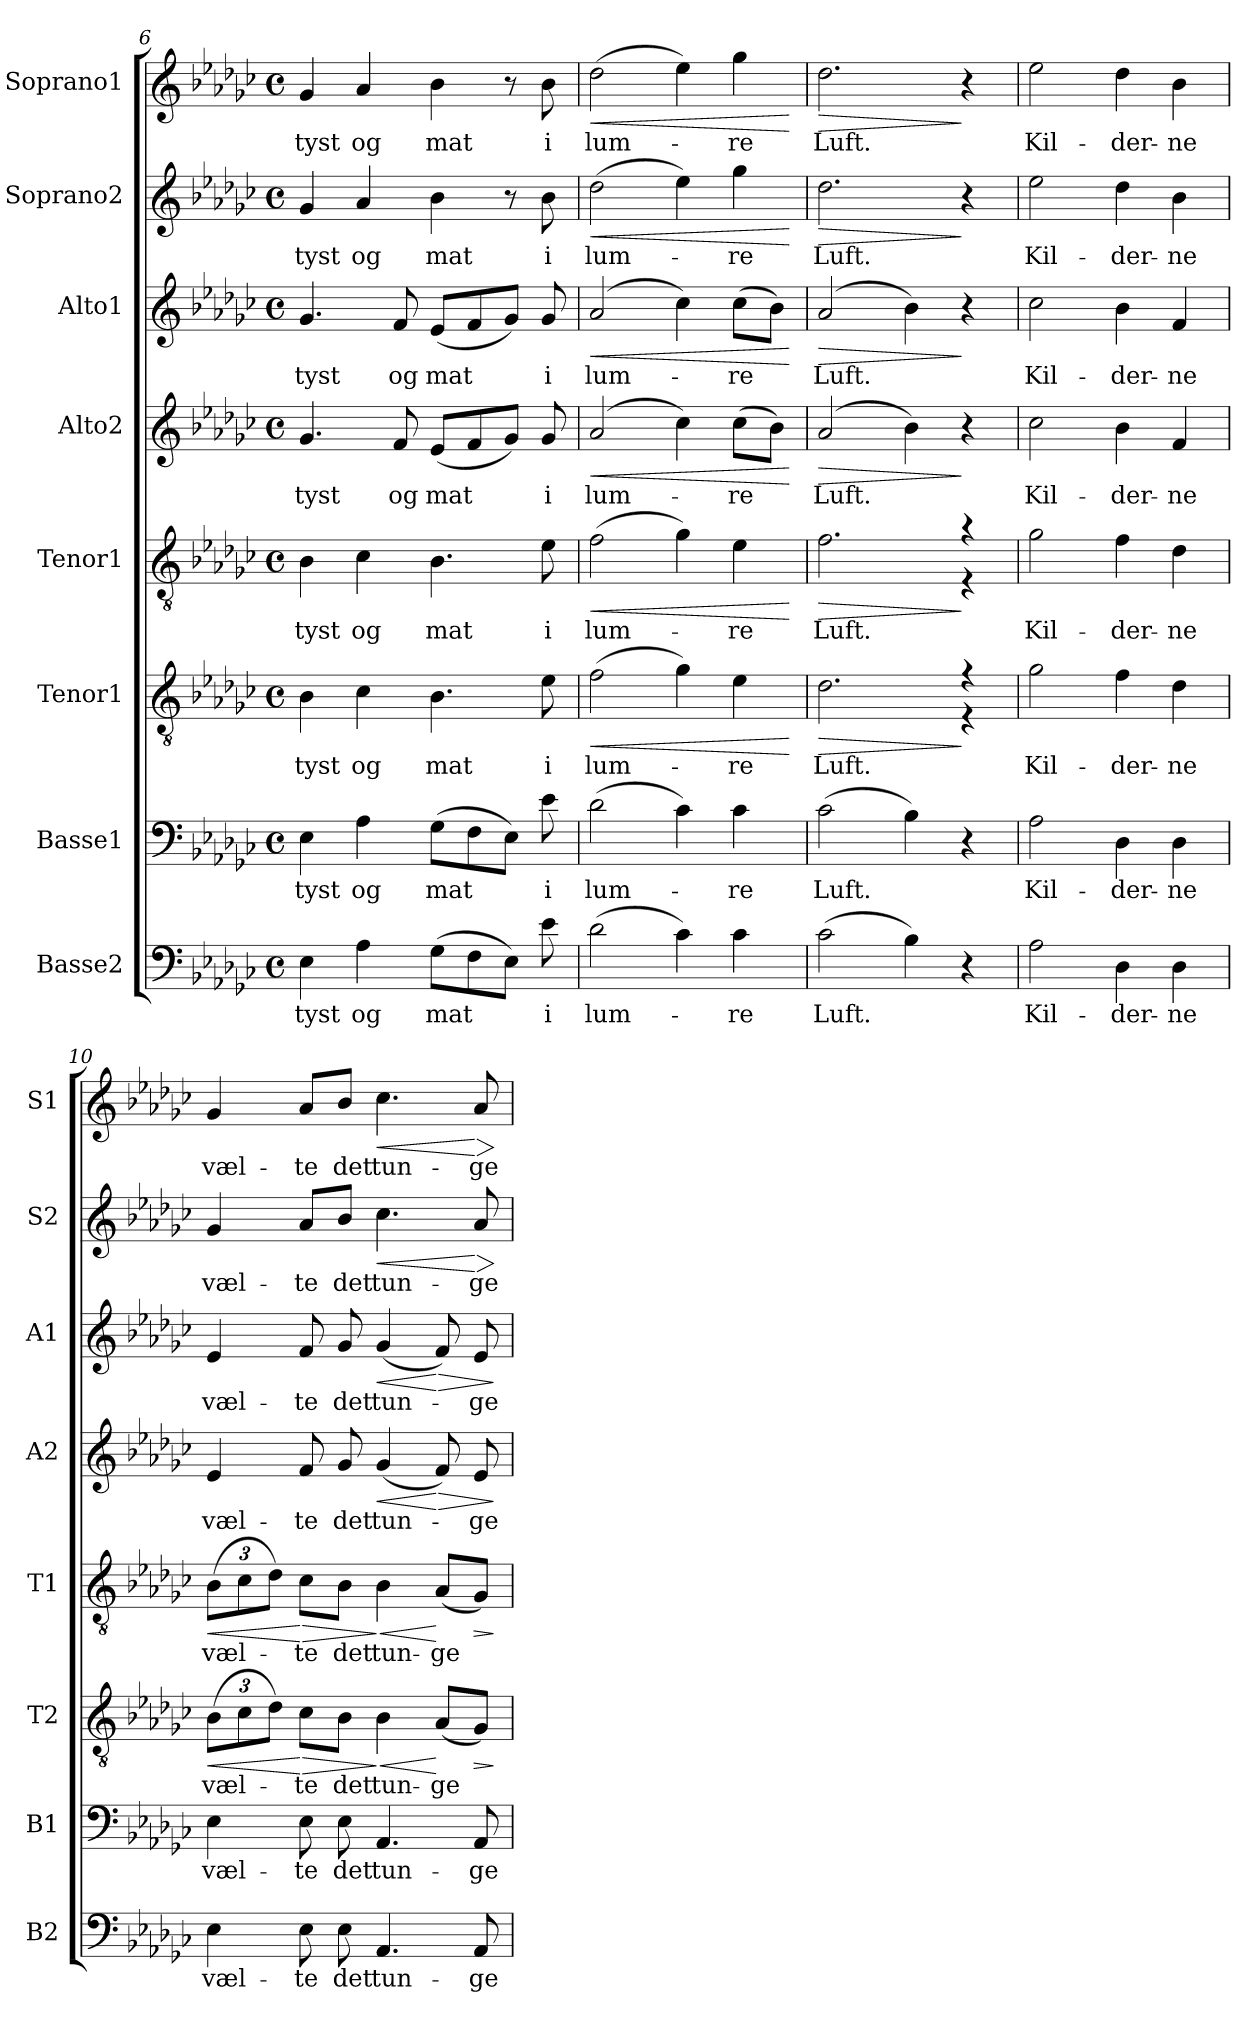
**kern	**text	**kern	**text	**kern	**text	**dynam	**kern	**text	**dynam	**kern	**text	**dynam	**kern	**text	**dynam	**kern	**text	**dynam	**kern	**text	**dynam
*part8	*part8	*part7	*part7	*part6	*part6	*part6	*part5	*part5	*part5	*part4	*part4	*part4	*part3	*part3	*part3	*part2	*part2	*part2	*part1	*part1	*part1
*staff8	*staff8	*staff7	*staff7	*staff6	*staff6	*staff6	*staff5	*staff5	*staff5	*staff4	*staff4	*staff4	*staff3	*staff3	*staff3	*staff2	*staff2	*staff2	*staff1	*staff1	*staff1
*I"Basse2	*	*I"Basse1	*	*I"Tenor1	*	*	*I"Tenor1	*	*	*I"Alto2	*	*	*I"Alto1	*	*	*I"Soprano2	*	*	*I"Soprano1	*	*
*I'B2	*	*I'B1	*	*I'T2	*	*	*I'T1	*	*	*I'A2	*	*	*I'A1	*	*	*I'S2	*	*	*I'S1	*	*
*clefF4	*	*clefF4	*	*clefGv2	*	*	*clefGv2	*	*	*clefG2	*	*	*clefG2	*	*	*clefG2	*	*	*clefG2	*	*
*k[b-e-a-d-g-c-]	*	*k[b-e-a-d-g-c-]	*	*k[b-e-a-d-g-c-]	*	*	*k[b-e-a-d-g-c-]	*	*	*k[b-e-a-d-g-c-]	*	*	*k[b-e-a-d-g-c-]	*	*	*k[b-e-a-d-g-c-]	*	*	*k[b-e-a-d-g-c-]	*	*
*M4/4	*	*M4/4	*	*M4/4	*	*	*M4/4	*	*	*M4/4	*	*	*M4/4	*	*	*M4/4	*	*	*M4/4	*	*
*met(c)	*	*met(c)	*	*met(c)	*	*	*met(c)	*	*	*met(c)	*	*	*met(c)	*	*	*met(c)	*	*	*met(c)	*	*
=6	=6	=6	=6	=6	=6	=6	=6	=6	=6	=6	=6	=6	=6	=6	=6	=6	=6	=6	=6	=6	=6
!	!LO:LY:b	!	!LO:LY:b	!	!LO:LY:b	!	!	!LO:LY:b	!	!	!LO:LY:b	!	!	!LO:LY:b	!	!	!LO:LY:b	!	!	!LO:LY:b	!
4E-\	tyst	4E-\	tyst	4B-\	tyst	.	4B-\	tyst	.	4.g-/	tyst	.	4.g-/	tyst	.	4g-/	tyst	.	4g-/	tyst	.
!	!LO:LY:b	!	!LO:LY:b	!	!LO:LY:b	!	!	!LO:LY:b	!	!	!	!	!	!	!	!	!LO:LY:b	!	!	!LO:LY:b	!
4A-\	og	4A-\	og	4c-\	og	.	4c-\	og	.	.	.	.	.	.	.	4a-/	og	.	4a-/	og	.
!	!	!	!	!	!	!	!	!	!	!	!LO:LY:b	!	!	!LO:LY:b	!	!	!	!	!	!	!
.	.	.	.	.	.	.	.	.	.	8f/	og	.	8f/	og	.	.	.	.	.	.	.
!	!LO:LY:b	!	!LO:LY:b	!	!LO:LY:b	!	!	!LO:LY:b	!	!	!LO:LY:b	!	!	!LO:LY:b	!	!	!LO:LY:b	!	!	!LO:LY:b	!
(>8G-\L	mat	(>8G-\L	mat	4.B-\	mat	.	4.B-\	mat	.	(<8e-/L	mat	.	(<8e-/L	mat	.	4b-\	mat	.	4b-\	mat	.
8F\	.	8F\	.	.	.	.	.	.	.	8f/	.	.	8f/	.	.	.	.	.	.	.	.
8E-\J)	.	8E-\J)	.	.	.	.	.	.	.	8g-/J)	.	.	8g-/J)	.	.	8r	.	.	8r	.	.
!	!LO:LY:b	!	!LO:LY:b	!	!LO:LY:b	!	!	!LO:LY:b	!	!	!LO:LY:b	!	!	!LO:LY:b	!	!	!LO:LY:b	!	!	!LO:LY:b	!
8e-\	i	8e-\	i	8e-\	i	.	8e-\	i	.	8g-/	i	.	8g-/	i	.	8b-\	i	.	8b-\	i	.
=7	=7	=7	=7	=7	=7	=7	=7	=7	=7	=7	=7	=7	=7	=7	=7	=7	=7	=7	=7	=7	=7
!	!LO:LY:b	!	!LO:LY:b	!	!LO:LY:b	!LO:HP:b	!	!LO:LY:b	!LO:HP:b	!	!LO:LY:b	!LO:HP:b	!	!LO:LY:b	!LO:HP:b	!	!LO:LY:b	!LO:HP:b	!	!LO:LY:b	!LO:HP:b
(>2d-\	lum-	(>2d-\	lum-	(>2f\	lum-	<	(>2f\	lum-	<	(>2a-/	lum-	<	(>2a-/	lum-	<	(>2dd-\	lum-	<	(>2dd-\	lum-	<
4c-\)	.	4c-\)	.	4g-\)	.	.	4g-\)	.	.	4cc-\)	.	.	4cc-\)	.	.	4ee-\)	.	.	4ee-\)	.	.
!	!LO:LY:b	!	!LO:LY:b	!	!LO:LY:b	!	!	!LO:LY:b	!	!	!LO:LY:b	!	!	!LO:LY:b	!	!	!LO:LY:b	!	!	!LO:LY:b	!
4c-\	-re	4c-\	-re	4e-\	-re	.	4e-\	-re	.	(>8cc-\L	-re	.	(>8cc-\L	-re	.	4gg-\	-re	.	4gg-\	-re	.
.	.	.	.	.	.	.	.	.	.	8b-\J)	.	.	8b-\J)	.	.	.	.	.	.	.	.
.	.	.	.	.	.	[	.	.	[	.	.	[	.	.	[	.	.	[	.	.	[
=8	=8	=8	=8	=8	=8	=8	=8	=8	=8	=8	=8	=8	=8	=8	=8	=8	=8	=8	=8	=8	=8
!	!LO:LY:b	!	!LO:LY:b	!	!LO:LY:b	!LO:HP:b	!	!LO:LY:b	!LO:HP:b	!	!LO:LY:b	!LO:HP:b	!	!LO:LY:b	!LO:HP:b	!	!LO:LY:b	!LO:HP:b	!	!LO:LY:b	!LO:HP:b
*	*	*	*	*^	*	*	*^	*	*	*	*	*	*	*	*	*	*	*	*	*	*
(>2c-\	Luft.	(>2c-\	Luft.	2.d-\	2.ryy	Luft.	>	2.f\	2.ryy	Luft.	>	(>2a-/	Luft.	>	(>2a-/	Luft.	>	2.dd-\	Luft.	>	2.dd-\	Luft.	>
4B-\)	.	4B-\)	.	.	.	.	.	.	.	.	.	4b-\)	.	.	4b-\)	.	.	.	.	.	.	.	.
4r	.	4r	.	4r	4r	.	]	4r	4r	.	]	4r	.	]	4r	.	]	4r	.	]	4r	.	]
=9	=9	=9	=9	=9	=9	=9	=9	=9	=9	=9	=9	=9	=9	=9	=9	=9	=9	=9	=9	=9	=9	=9	=9
!	!LO:LY:b	!	!LO:LY:b	!	!	!LO:LY:b	!	!	!	!LO:LY:b	!	!	!LO:LY:b	!	!	!LO:LY:b	!	!	!LO:LY:b	!	!	!LO:LY:b	!
*	*	*	*	*v	*v	*	*	*	*	*	*	*	*	*	*	*	*	*	*	*	*	*	*
*	*	*	*	*	*	*	*v	*v	*	*	*	*	*	*	*	*	*	*	*	*	*	*
2A-\	Kil-	2A-\	Kil-	2g-\	Kil-	.	2g-\	Kil-	.	2cc-\	Kil-	.	2cc-\	Kil-	.	2ee-\	Kil-	.	2ee-\	Kil-	.
!	!LO:LY:b	!	!LO:LY:b	!	!LO:LY:b	!	!	!LO:LY:b	!	!	!LO:LY:b	!	!	!LO:LY:b	!	!	!LO:LY:b	!	!	!LO:LY:b	!
4D-\	-der-	4D-\	-der-	4f\	-der-	.	4f\	-der-	.	4b-\	-der-	.	4b-\	-der-	.	4dd-\	-der-	.	4dd-\	-der-	.
!	!LO:LY:b	!	!LO:LY:b	!	!LO:LY:b	!	!	!LO:LY:b	!	!	!LO:LY:b	!	!	!LO:LY:b	!	!	!LO:LY:b	!	!	!LO:LY:b	!
4D-\	-ne	4D-\	-ne	4d-\	-ne	.	4d-\	-ne	.	4f/	-ne	.	4f/	-ne	.	4b-\	-ne	.	4b-\	-ne	.
=10	=10	=10	=10	=10	=10	=10	=10	=10	=10	=10	=10	=10	=10	=10	=10	=10	=10	=10	=10	=10	=10
!	!LO:LY:b	!	!LO:LY:b	!	!LO:LY:b	!LO:HP:b	!	!LO:LY:b	!LO:HP:b	!	!LO:LY:b	!	!	!LO:LY:b	!	!	!LO:LY:b	!	!	!LO:LY:b	!
4E-\	væl-	4E-\	væl-	(>12B-\L	væl-	<	(>12B-\L	væl-	<	4e-/	væl-	.	4e-/	væl-	.	4g-/	væl-	.	4g-/	væl-	.
.	.	.	.	12c-\	.	.	12c-\	.	.	.	.	.	.	.	.	.	.	.	.	.	.
.	.	.	.	12d-\J)	.	.	12d-\J)	.	.	.	.	.	.	.	.	.	.	.	.	.	.
!	!LO:LY:b	!	!LO:LY:b	!	!LO:LY:b	!LO:HP:n=1:b	!	!LO:LY:b	!LO:HP:n=1:b	!	!LO:LY:b	!	!	!LO:LY:b	!	!	!LO:LY:b	!	!	!LO:LY:b	!
8E-\	-te	8E-\	-te	8c-\L	-te	[ >	8c-\L	-te	[ >	8f/	-te	.	8f/	-te	.	8a-/L	-te	.	8a-/L	-te	.
!	!LO:LY:b	!	!LO:LY:b	!	!LO:LY:b	!	!	!LO:LY:b	!	!	!LO:LY:b	!	!	!LO:LY:b	!	!	!LO:LY:b	!	!	!LO:LY:b	!
8E-\	det	8E-\	det	8B-\J	det	.	8B-\J	det	.	8g-/	det	.	8g-/	det	.	8b-/J	det	.	8b-/J	det	.
!	!LO:LY:b	!	!LO:LY:b	!	!LO:LY:b	!LO:HP:n=1:b	!	!LO:LY:b	!LO:HP:n=1:b	!	!LO:LY:b	!LO:HP:b	!	!LO:LY:b	!LO:HP:b	!	!LO:LY:b	!LO:HP:b	!	!LO:LY:b	!LO:HP:b
4.AA-/	tun-	4.AA-/	tun-	4B-\	tun-	] <	4B-\	tun-	] <	(4g-/	tun-	<	(4g-/	tun-	<	4.cc-\	tun-	<	4.cc-\	tun-	<
!	!	!	!	!	!LO:LY:b	!	!	!LO:LY:b	!	!	!	!LO:HP:n=1:b	!	!	!LO:HP:n=1:b	!	!	!	!	!	!
.	.	.	.	(8A-/L	-ge	[	(8A-/L	-ge	[	8f/)	.	[ >	8f/)	.	[ >	.	.	.	.	.	.
!	!LO:LY:b	!	!LO:LY:b	!	!	!LO:HP:b	!	!	!LO:HP:b	!	!LO:LY:b	!	!	!LO:LY:b	!	!	!LO:LY:b	!LO:HP:n=1:b	!	!LO:LY:b	!LO:HP:n=1:b
8AA-/	-ge	8AA-/	-ge	8G-/J)	.	>	8G-/J)	.	>	8e-/	-ge	.	8e-/	-ge	.	8a-/	-ge	[ >	8a-/	-ge	[ >
.	.	.	.	.	.	]	.	.	]	.	.	]	.	.	]	.	.	]	.	.	]
=	=	=	=	=	=	=	=	=	=	=	=	=	=	=	=	=	=	=	=	=	=
*-	*-	*-	*-	*-	*-	*-	*-	*-	*-	*-	*-	*-	*-	*-	*-	*-	*-	*-	*-	*-	*-
